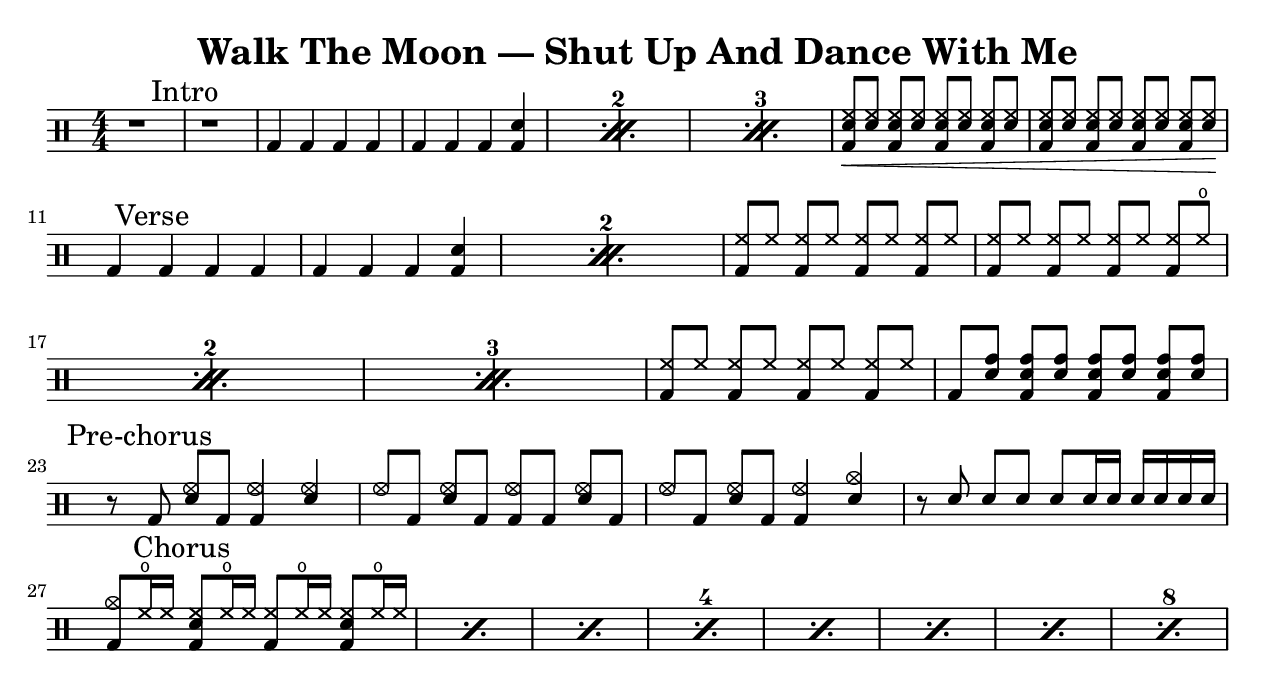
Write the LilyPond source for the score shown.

\version "2.18.2"

\header {
  title = "Walk The Moon — Shut Up And Dance With Me"
}

up = \drummode {
  \stemUp
  \override Beam #'positions = #'(5 . 5)
  \numericTimeSignature
  \set countPercentRepeats = ##t

  %%%%%%%%%%%%%
  %   INTRO   %
  %%%%%%%%%%%%%
  { r1 \mark "Intro" | r1 | }
  \repeat percent 3 {
    bd4 bd bd bd |
    bd4 bd bd <bd sn> |
  }
  {
    <bd sn hh>8\<[ <sn hh>] <bd sn hh>[ <sn hh>] <bd sn hh>[ <sn hh>] <bd sn hh>[ <sn hh>] |
    <bd sn hh>8[ <sn hh>] <bd sn hh>[ <sn hh>] <bd sn hh>[ <sn hh>] <bd sn hh>[ <sn hh>\!] |
  }
  \break

  %%%%%%%%%%%%%
  %   VERSE   %
  %%%%%%%%%%%%%
  \repeat percent 2 {
    bd4 \mark "Verse" bd bd bd |
    bd4 bd bd <bd sn> |
  }
  \repeat percent 3 {
    <bd hh>8[ hh] <bd hh>[ hh] <bd hh>[ hh] <bd hh>[ hh] |
    <bd hh>8[ hh] <bd hh>[ hh] <bd hh>[ hh] <bd hh>[ hho] |
  }
  {
    <bd hh>8[ hh] <bd hh>[ hh] <bd hh>[ hh] <bd hh>[ hh] |
    bd8[ <sn tomh>] <bd sn tomh>[ <sn tomh>] <bd sn tomh>[ <sn tomh>] <bd sn tomh>[ <sn tomh>]
  }
  \break

  %%%%%%%%%%%%%%%%%%
  %   PRE-CHORUS   %
  %%%%%%%%%%%%%%%%%%
  {
    r8 \mark "Pre-chorus" bd <sn hhho>[ bd] <bd hhho>4 <sn hhho> |
    hhho8[ bd] <sn hhho>[ bd] <bd hhho>[ bd] <sn hhho>[ bd] |
    hhho8[ bd] <sn hhho>[ bd] <bd hhho>4 <sn cymc> |
    r8 sn sn[ sn] sn[ sn16 sn] sn[ sn sn sn] |
  }
  \break

  %%%%%%%%%%%%%%
  %   CHORUS   %
  %%%%%%%%%%%%%%
  \set countPercentRepeats = ##t
  \set repeatCountVisibility = #(every-nth-repeat-count-visible 4)
  \repeat percent 8 {
    <bd cymc>8[ hho16 hh] \mark "Chorus" <bd sn hh>8[ hho16 hh] <bd hh>8[ hho16 hh] <bd sn hh>8[ hho16 hh] |
  }
}

\score {
  \new DrumStaff \up

  \layout {}
}

%%%%%%%%%%%%%%%%%%%%%%%%%%%
%   PAGE CUSTOMIZATIONS   %
%%%%%%%%%%%%%%%%%%%%%%%%%%%
\paper{
  #(set-paper-size "letter")
  indent=#0
  line-width=#200
  oddFooterMarkup=##f
}
